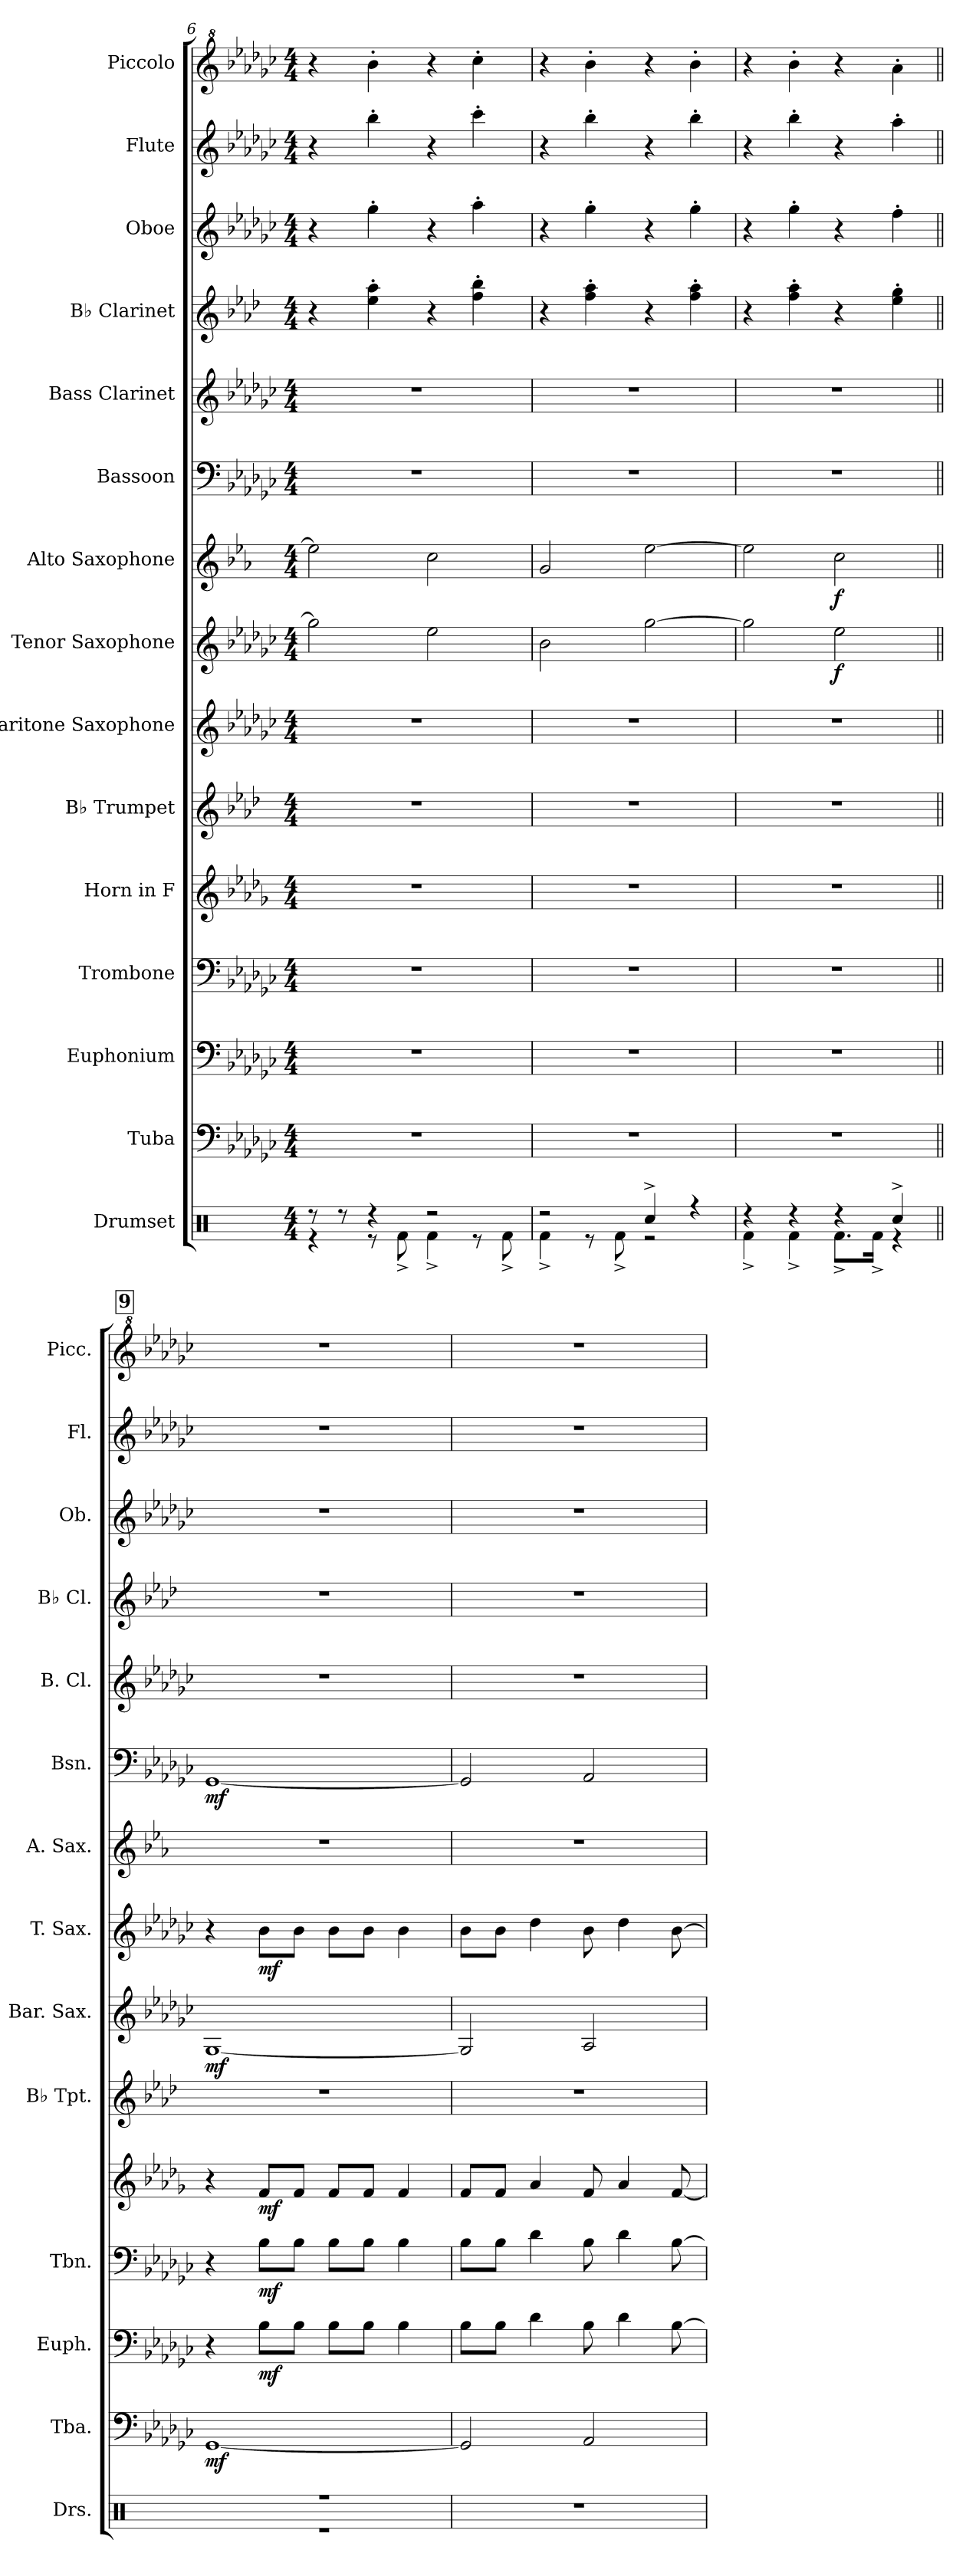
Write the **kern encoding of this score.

**kern	**kern	**dynam	**kern	**dynam	**kern	**dynam	**kern	**dynam	**kern	**kern	**dynam	**kern	**dynam	**kern	**dynam	**kern	**dynam	**kern	**kern	**kern	**kern	**kern
*part15	*part14	*part14	*part13	*part13	*part12	*part12	*part11	*part11	*part10	*part9	*part9	*part8	*part8	*part7	*part7	*part6	*part6	*part5	*part4	*part3	*part2	*part1
*staff15	*staff14	*staff14	*staff13	*staff13	*staff12	*staff12	*staff11	*staff11	*staff10	*staff9	*staff9	*staff8	*staff8	*staff7	*staff7	*staff6	*staff6	*staff5	*staff4	*staff3	*staff2	*staff1
*I"Drumset	*I"Tuba	*	*I"Euphonium	*	*I"Trombone	*	*I"Horn in F	*	*I"B♭ Trumpet	*I"Baritone Saxophone	*	*I"Tenor Saxophone	*	*I"Alto Saxophone	*	*I"Bassoon	*	*I"Bass Clarinet	*I"B♭ Clarinet	*I"Oboe	*I"Flute	*I"Piccolo
*I'Drs.	*I'Tba.	*	*I'Euph.	*	*I'Tbn.	*	*	*	*I'B♭ Tpt.	*I'Bar. Sax.	*	*I'T. Sax.	*	*I'A. Sax.	*	*I'Bsn.	*	*I'B. Cl.	*I'B♭ Cl.	*I'Ob.	*I'Fl.	*I'Picc.
*clefX	*clefF4	*	*clefF4	*	*clefF4	*	*clefG2	*	*clefG2	*clefG2	*	*clefG2	*	*clefG2	*	*clefF4	*	*clefG2	*clefG2	*clefG2	*clefG2	*clefG^2
*	*	*	*	*	*	*	*ITrd4c7	*	*ITrd1c2	*ITrd12c21	*	*ITrd8c14	*	*ITrd5c9	*	*	*	*ITrd8c14	*ITrd1c2	*	*	*ITrd-7c-12
*k[]	*k[b-e-a-d-g-c-]	*	*k[b-e-a-d-g-c-]	*	*k[b-e-a-d-g-c-]	*	*k[b-e-a-d-g-c-]	*	*k[b-e-a-d-g-c-]	*k[b-e-a-d-g-c-]	*	*k[b-e-a-d-g-c-]	*	*k[b-e-a-d-g-c-]	*	*k[b-e-a-d-g-c-]	*	*k[b-e-a-d-g-c-]	*k[b-e-a-d-g-c-]	*k[b-e-a-d-g-c-]	*k[b-e-a-d-g-c-]	*k[b-e-a-d-g-c-]
*M4/4	*M4/4	*	*M4/4	*	*M4/4	*	*M4/4	*	*M4/4	*M4/4	*	*M4/4	*	*M4/4	*	*M4/4	*	*M4/4	*M4/4	*M4/4	*M4/4	*M4/4
=6	=6	=6	=6	=6	=6	=6	=6	=6	=6	=6	=6	=6	=6	=6	=6	=6	=6	=6	=6	=6	=6	=6
*^	*	*	*	*	*	*	*	*	*	*	*	*	*	*	*	*	*	*	*	*	*	*
8r	4r	1r	.	1r	.	1r	.	1r	.	1r	1r	.	2g-\]	.	2g-\]	.	1r	.	1r	4r	4r	4r	4r
8r	.	.	.	.	.	.	.	.	.	.	.	.	.	.	.	.	.	.	.	.	.	.	.
4r	8r	.	.	.	.	.	.	.	.	.	.	.	.	.	.	.	.	.	.	4dd-\' 4gg-\'	4gg-'\	4bb-'\	4bbb-'\
.	8Rf^\	.	.	.	.	.	.	.	.	.	.	.	.	.	.	.	.	.	.	.	.	.	.
2r	4Rf^\	.	.	.	.	.	.	.	.	.	.	.	2e-\	.	2e-\	.	.	.	.	4r	4r	4r	4r
.	8r	.	.	.	.	.	.	.	.	.	.	.	.	.	.	.	.	.	.	4ee-\' 4aa-\'	4aa-'\	4ccc-'\	4cccc-'\
.	8Rf^\	.	.	.	.	.	.	.	.	.	.	.	.	.	.	.	.	.	.	.	.	.	.
=7	=7	=7	=7	=7	=7	=7	=7	=7	=7	=7	=7	=7	=7	=7	=7	=7	=7	=7	=7	=7	=7	=7	=7
2r	4Rf^\	1r	.	1r	.	1r	.	1r	.	1r	1r	.	2B-\	.	2B-/	.	1r	.	1r	4r	4r	4r	4r
.	8r	.	.	.	.	.	.	.	.	.	.	.	.	.	.	.	.	.	.	4ee-\' 4gg-\'	4gg-'\	4bb-'\	4bbb-'\
.	8Rf^\	.	.	.	.	.	.	.	.	.	.	.	.	.	.	.	.	.	.	.	.	.	.
4Rcc^/	2r	.	.	.	.	.	.	.	.	.	.	.	[2g-\	.	[2g-\	.	.	.	.	4r	4r	4r	4r
4r	.	.	.	.	.	.	.	.	.	.	.	.	.	.	.	.	.	.	.	4ee-\' 4gg-\'	4gg-'\	4bb-'\	4bbb-'\
=8	=8	=8	=8	=8	=8	=8	=8	=8	=8	=8	=8	=8	=8	=8	=8	=8	=8	=8	=8	=8	=8	=8	=8
4r	4Rf^\	1r	.	1r	.	1r	.	1r	.	1r	1r	.	2g-\]	.	2g-\]	.	1r	.	1r	4r	4r	4r	4r
4r	4Rf^\	.	.	.	.	.	.	.	.	.	.	.	.	.	.	.	.	.	.	4ee-\' 4gg-\'	4gg-'\	4bb-'\	4bbb-'\
!	!	!	!	!	!	!	!	!	!	!	!	!	!	!LO:DY:b	!	!LO:DY:b	!	!	!	!	!	!	!
4r	8.Rf^\L	.	.	.	.	.	.	.	.	.	.	.	2e-\	f	2e-\	f	.	.	.	4r	4r	4r	4r
.	16Rf^\Jk	.	.	.	.	.	.	.	.	.	.	.	.	.	.	.	.	.	.	.	.	.	.
4Rcc^/	4r	.	.	.	.	.	.	.	.	.	.	.	.	.	.	.	.	.	.	4dd-\' 4ff\'	4ff'\	4aa-'\	4aaa-'\
!!LO:REH:place=s1:a:B:fs=14:t=9
=9||	=9||	=9||	=9||	=9||	=9||	=9||	=9||	=9||	=9||	=9||	=9||	=9||	=9||	=9||	=9||	=9||	=9||	=9||	=9||	=9||	=9||	=9||	=9||
!	!	!	!LO:DY:b	!	!	!	!	!	!	!	!	!LO:DY:b	!	!	!	!	!	!LO:DY:b	!	!	!	!	!
1r	1r	[1GG-	mf	4r	.	4r	.	4r	.	1r	[1GG-	mf	4r	.	1r	.	[1GG-	mf	1r	1r	1r	1r	1r
!	!	!	!	!	!LO:DY:b	!	!LO:DY:b	!	!LO:DY:b	!	!	!	!	!LO:DY:b	!	!	!	!	!	!	!	!	!
.	.	.	.	8B-\L	mf	8B-\L	mf	8B-/L	mf	.	.	.	8B-\L	mf	.	.	.	.	.	.	.	.	.
.	.	.	.	8B-\J	.	8B-\J	.	8B-/J	.	.	.	.	8B-\J	.	.	.	.	.	.	.	.	.	.
.	.	.	.	8B-\L	.	8B-\L	.	8B-/L	.	.	.	.	8B-\L	.	.	.	.	.	.	.	.	.	.
.	.	.	.	8B-\J	.	8B-\J	.	8B-/J	.	.	.	.	8B-\J	.	.	.	.	.	.	.	.	.	.
.	.	.	.	4B-\	.	4B-\	.	4B-/	.	.	.	.	4B-\	.	.	.	.	.	.	.	.	.	.
*v	*v	*	*	*	*	*	*	*	*	*	*	*	*	*	*	*	*	*	*	*	*	*	*
!!LO:PB:g=z
=10	=10	=10	=10	=10	=10	=10	=10	=10	=10	=10	=10	=10	=10	=10	=10	=10	=10	=10	=10	=10	=10	=10
1r	2GG-/]	.	8B-\L	.	8B-\L	.	8B-/L	.	1r	2GG-/]	.	8B-\L	.	1r	.	2GG-/]	.	1r	1r	1r	1r	1r
.	.	.	8B-\J	.	8B-\J	.	8B-/J	.	.	.	.	8B-\J	.	.	.	.	.	.	.	.	.	.
.	.	.	4d-\	.	4d-\	.	4d-/	.	.	.	.	4d-\	.	.	.	.	.	.	.	.	.	.
.	2AA-/	.	8B-\	.	8B-\	.	8B-/	.	.	2AA-/	.	8B-\	.	.	.	2AA-/	.	.	.	.	.	.
.	.	.	4d-\	.	4d-\	.	4d-/	.	.	.	.	4d-\	.	.	.	.	.	.	.	.	.	.
.	.	.	[8B-\	.	[8B-\	.	[8B-/	.	.	.	.	[8B-\	.	.	.	.	.	.	.	.	.	.
=	=	=	=	=	=	=	=	=	=	=	=	=	=	=	=	=	=	=	=	=	=	=
*-	*-	*-	*-	*-	*-	*-	*-	*-	*-	*-	*-	*-	*-	*-	*-	*-	*-	*-	*-	*-	*-	*-
